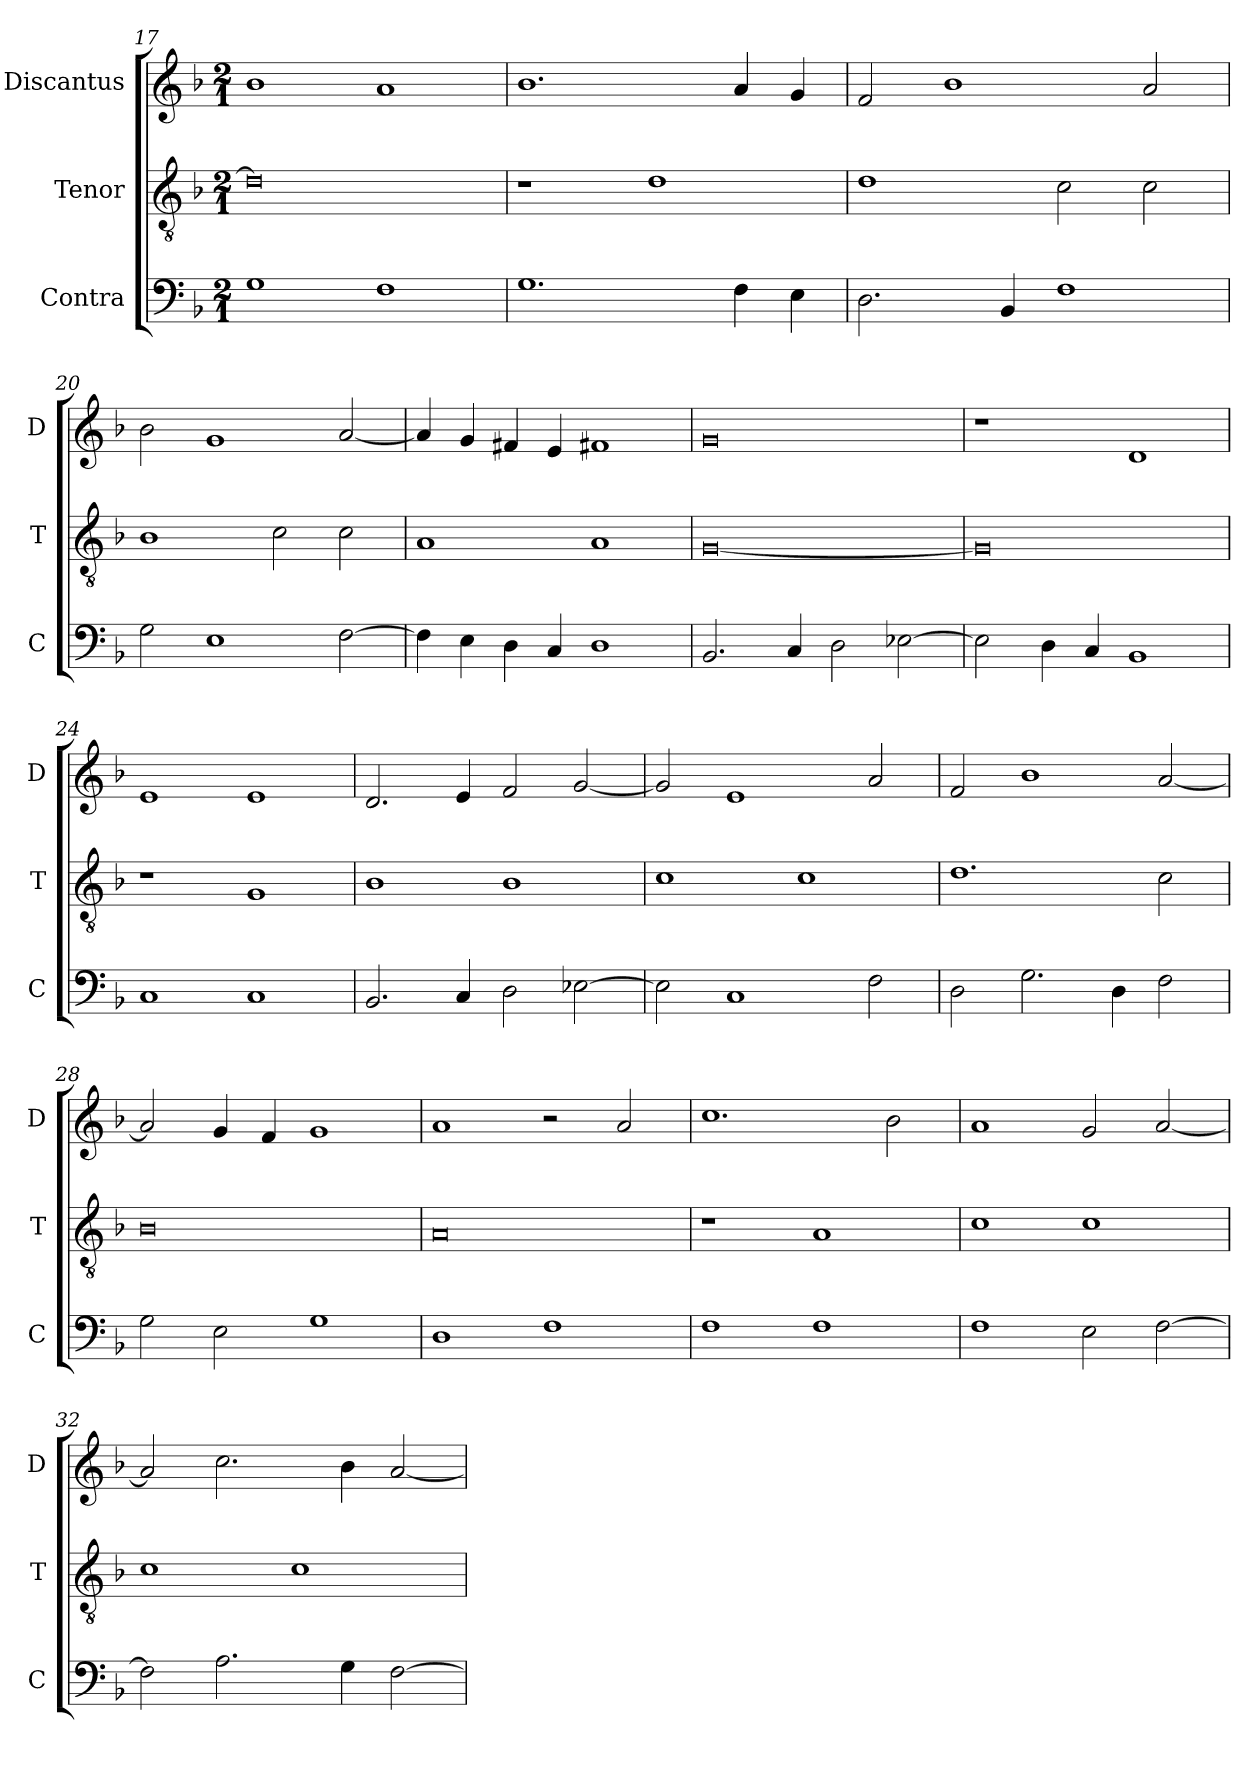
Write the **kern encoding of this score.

**kern	**kern	**kern
*part3	*part2	*part1
*staff3	*staff2	*staff1
*I"Contra	*I"Tenor	*I"Discantus
*I'C	*I'T	*I'D
*clefF4	*clefGv2	*clefG2
*k[b-]	*k[b-]	*k[b-]
*M2/1	*M2/1	*M2/1
=17	=17	=17
1G	0d]	1b-
1F	.	1a
=18	=18	=18
1.G	1r	1.b-
.	1d	.
4F	.	4a
4E	.	4g
=19	=19	=19
2.D	1d	2f
.	.	1b-
4BB-	.	.
1F	2c	.
.	2c	2a
=20	=20	=20
2G	1B-	2b-
1E	.	1g
.	2c	.
[2F	2c	[2a
=21	=21	=21
4F]	1A	4a]
4E	.	4g
4D	.	4f#X
4C	.	4e
1D	1A	1f#X
=22	=22	=22
2.BB-	[0G	0g
4C	.	.
2D	.	.
[2E-X	.	.
=23	=23	=23
2E-]	0G]	1r
4D	.	.
4C	.	.
1BB-	.	1d
=24	=24	=24
1C	1r	1e
1C	1G	1e
=25	=25	=25
2.BB-	1B-	2.d
4C	.	4e
2D	1B-	2f
[2E-X	.	[2g
=26	=26	=26
2E-]	1c	2g]
1C	.	1e
.	1c	.
2F	.	2a
=27	=27	=27
2D	1.d	2f
2.G	.	1b-
4D	.	.
2F	2c	[2a
=28	=28	=28
2G	0B-	2a]
2E	.	4g
.	.	4f
1G	.	1g
=29	=29	=29
1D	0A	1a
1F	.	2r
.	.	2a
=30	=30	=30
1F	1r	1.cc
1F	1A	.
.	.	2b-
=31	=31	=31
1F	1c	1a
2E	1c	2g
[2F	.	[2a
=32	=32	=32
2F]	1c	2a]
2.A	.	2.cc
.	1c	.
4G	.	4b-
[2F	.	[2a
=	=	=
*-	*-	*-
